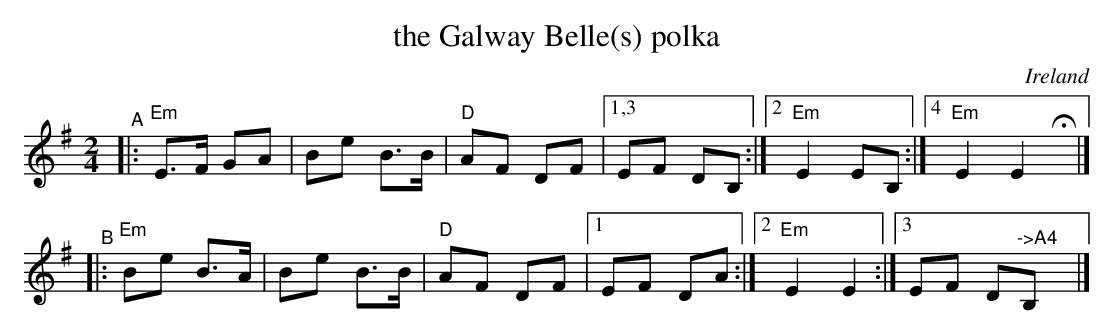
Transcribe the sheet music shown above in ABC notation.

X:1
T: the Galway Belle(s) polka
O: Ireland
M: 2/4
L: 1/16
K: Em
"^A"|: "Em"E3F G2A2 | B2e2 B3B | "D"A2F2 D2F2 |1,3 E2F2 D2B,2 :|2 "Em"E4 E2B,2 :|4 "Em"E4 E4 Hy|]
"^B"|: "Em"B2e2 B3A | B2e2 B3B | "D"A2F2 D2F2 |1 E2F2 D2A2 :|2 "Em"E4 E4 :|3 E2F2 D2"^->A4"B,2 y|]
